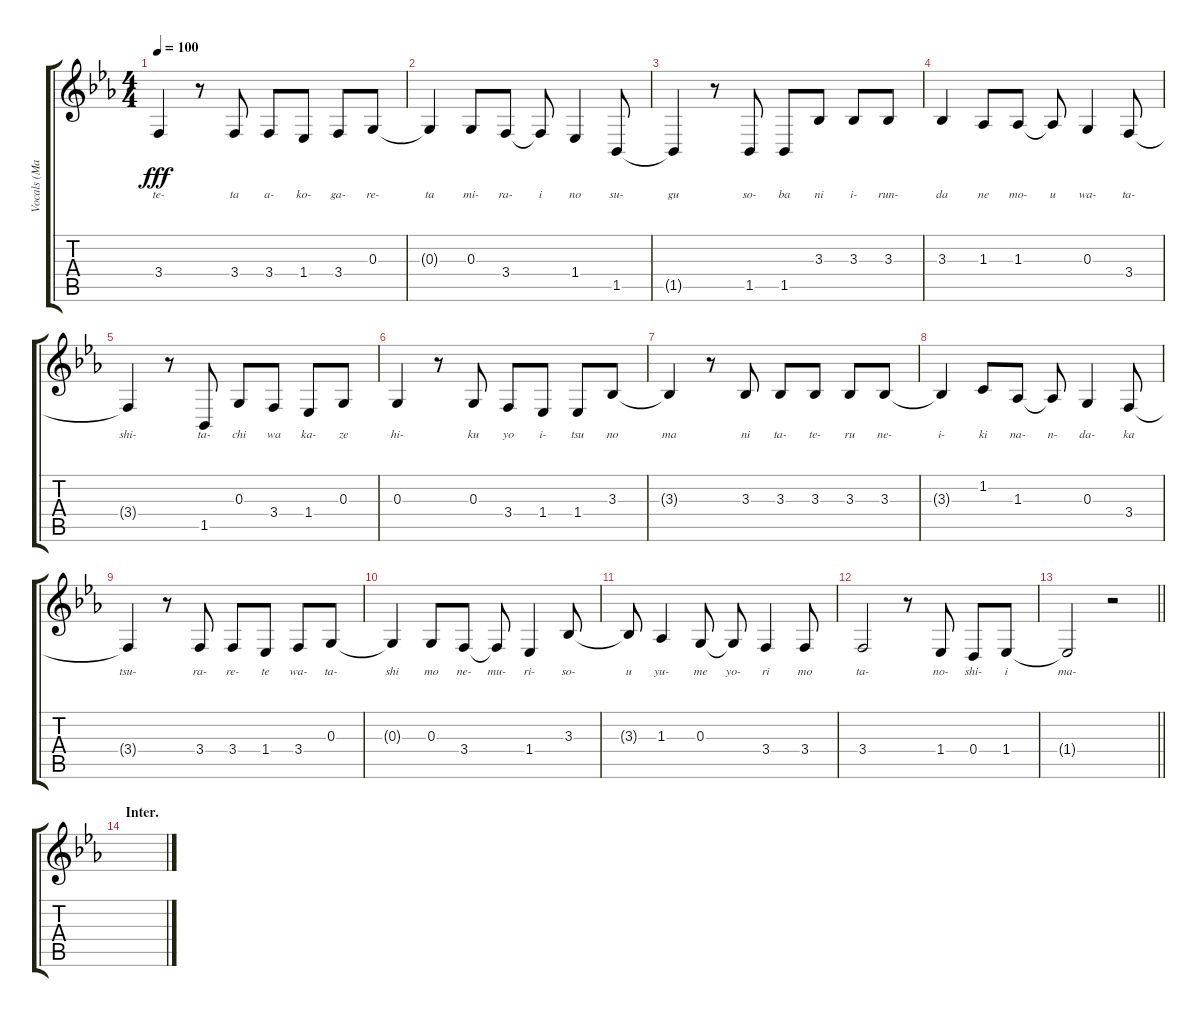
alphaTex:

\track ("Vocals (Manabe Nodoka)" "Vocals (Ma") {instrument altosax}
\staff {score tabs}
\tuning (E4 B3 G3 D3 A2 E2) {hide}
\ts (4 4)
\tempo 100
\clef g2
\ks eb
3.4{t}.4{lyrics (0 "te-") lyrics (1 "") lyrics (2 "") lyrics (3 "") lyrics (4 "") dy fff} r.8 3.4.8{lyrics (0 "ta") lyrics (1 "") lyrics (2 "") lyrics (3 "") lyrics (4 "")} 3.4.8{lyrics (0 "a-") lyrics (1 "") lyrics (2 "") lyrics (3 "") lyrics (4 "")} 1.4.8{lyrics (0 "ko-") lyrics (1 "") lyrics (2 "") lyrics (3 "") lyrics (4 "")} 3.4.8{lyrics (0 "ga-") lyrics (1 "") lyrics (2 "") lyrics (3 "") lyrics (4 "")} 0.3.8{lyrics (0 "re-") lyrics (1 "") lyrics (2 "") lyrics (3 "") lyrics (4 "")} |
0.3{t}.4{lyrics (0 "ta") lyrics (1 "") lyrics (2 "") lyrics (3 "") lyrics (4 "")} 0.3.8{lyrics (0 "mi-") lyrics (1 "") lyrics (2 "") lyrics (3 "") lyrics (4 "")} 3.4.8{lyrics (0 "ra-") lyrics (1 "") lyrics (2 "") lyrics (3 "") lyrics (4 "")} 3.4{t}.8{lyrics (0 "i") lyrics (1 "") lyrics (2 "") lyrics (3 "") lyrics (4 "")} 1.4.4{lyrics (0 "no") lyrics (1 "") lyrics (2 "") lyrics (3 "") lyrics (4 "")} 1.5.8{lyrics (0 "su-") lyrics (1 "") lyrics (2 "") lyrics (3 "") lyrics (4 "")} |
1.5{t}.4{lyrics (0 "gu") lyrics (1 "") lyrics (2 "") lyrics (3 "") lyrics (4 "")} r.8 1.5.8{lyrics (0 "so-") lyrics (1 "") lyrics (2 "") lyrics (3 "") lyrics (4 "")} 1.5.8{lyrics (0 "ba") lyrics (1 "") lyrics (2 "") lyrics (3 "") lyrics (4 "")} 3.3.8{lyrics (0 "ni") lyrics (1 "") lyrics (2 "") lyrics (3 "") lyrics (4 "")} 3.3.8{lyrics (0 "i-") lyrics (1 "") lyrics (2 "") lyrics (3 "") lyrics (4 "")} 3.3.8{lyrics (0 "run-") lyrics (1 "") lyrics (2 "") lyrics (3 "") lyrics (4 "")} |
3.3.4{lyrics (0 "da") lyrics (1 "") lyrics (2 "") lyrics (3 "") lyrics (4 "")} 1.3.8{lyrics (0 "ne") lyrics (1 "") lyrics (2 "") lyrics (3 "") lyrics (4 "")} 1.3.8{lyrics (0 "mo-") lyrics (1 "") lyrics (2 "") lyrics (3 "") lyrics (4 "")} 1.3{t}.8{lyrics (0 "u") lyrics (1 "") lyrics (2 "") lyrics (3 "") lyrics (4 "")} 0.3.4{lyrics (0 "wa-") lyrics (1 "") lyrics (2 "") lyrics (3 "") lyrics (4 "")} 3.4.8{lyrics (0 "ta-") lyrics (1 "") lyrics (2 "") lyrics (3 "") lyrics (4 "")} |
3.4{t}.4{lyrics (0 "shi-") lyrics (1 "") lyrics (2 "") lyrics (3 "") lyrics (4 "")} r.8 1.5.8{lyrics (0 "ta-") lyrics (1 "") lyrics (2 "") lyrics (3 "") lyrics (4 "")} 0.3.8{lyrics (0 "chi") lyrics (1 "") lyrics (2 "") lyrics (3 "") lyrics (4 "")} 3.4.8{lyrics (0 "wa") lyrics (1 "") lyrics (2 "") lyrics (3 "") lyrics (4 "")} 1.4.8{lyrics (0 "ka-") lyrics (1 "") lyrics (2 "") lyrics (3 "") lyrics (4 "")} 0.3.8{lyrics (0 "ze") lyrics (1 "") lyrics (2 "") lyrics (3 "") lyrics (4 "")} |
0.3.4{lyrics (0 "hi-") lyrics (1 "") lyrics (2 "") lyrics (3 "") lyrics (4 "")} r.8 0.3.8{lyrics (0 "ku") lyrics (1 "") lyrics (2 "") lyrics (3 "") lyrics (4 "")} 3.4.8{lyrics (0 "yo") lyrics (1 "") lyrics (2 "") lyrics (3 "") lyrics (4 "")} 1.4.8{lyrics (0 "i-") lyrics (1 "") lyrics (2 "") lyrics (3 "") lyrics (4 "")} 1.4.8{lyrics (0 "tsu") lyrics (1 "") lyrics (2 "") lyrics (3 "") lyrics (4 "")} 3.3.8{lyrics (0 "no") lyrics (1 "") lyrics (2 "") lyrics (3 "") lyrics (4 "")} |
3.3{t}.4{lyrics (0 "ma") lyrics (1 "") lyrics (2 "") lyrics (3 "") lyrics (4 "")} r.8 3.3.8{lyrics (0 "ni") lyrics (1 "") lyrics (2 "") lyrics (3 "") lyrics (4 "")} 3.3.8{lyrics (0 "ta-") lyrics (1 "") lyrics (2 "") lyrics (3 "") lyrics (4 "")} 3.3.8{lyrics (0 "te-") lyrics (1 "") lyrics (2 "") lyrics (3 "") lyrics (4 "")} 3.3.8{lyrics (0 "ru") lyrics (1 "") lyrics (2 "") lyrics (3 "") lyrics (4 "")} 3.3.8{lyrics (0 "ne-") lyrics (1 "") lyrics (2 "") lyrics (3 "") lyrics (4 "")} |
3.3{t}.4{lyrics (0 "i-") lyrics (1 "") lyrics (2 "") lyrics (3 "") lyrics (4 "")} 1.2.8{lyrics (0 "ki") lyrics (1 "") lyrics (2 "") lyrics (3 "") lyrics (4 "")} 1.3.8{lyrics (0 "na-") lyrics (1 "") lyrics (2 "") lyrics (3 "") lyrics (4 "")} 1.3{t}.8{lyrics (0 "n-") lyrics (1 "") lyrics (2 "") lyrics (3 "") lyrics (4 "")} 0.3.4{lyrics (0 "da-") lyrics (1 "") lyrics (2 "") lyrics (3 "") lyrics (4 "")} 3.4.8{lyrics (0 "ka") lyrics (1 "") lyrics (2 "") lyrics (3 "") lyrics (4 "")} |
3.4{t}.4{lyrics (0 "tsu-") lyrics (1 "") lyrics (2 "") lyrics (3 "") lyrics (4 "")} r.8 3.4.8{lyrics (0 "ra-") lyrics (1 "") lyrics (2 "") lyrics (3 "") lyrics (4 "")} 3.4.8{lyrics (0 "re-") lyrics (1 "") lyrics (2 "") lyrics (3 "") lyrics (4 "")} 1.4.8{lyrics (0 "te") lyrics (1 "") lyrics (2 "") lyrics (3 "") lyrics (4 "")} 3.4.8{lyrics (0 "wa-") lyrics (1 "") lyrics (2 "") lyrics (3 "") lyrics (4 "")} 0.3.8{lyrics (0 "ta-") lyrics (1 "") lyrics (2 "") lyrics (3 "") lyrics (4 "")} |
0.3{t}.4{lyrics (0 "shi") lyrics (1 "") lyrics (2 "") lyrics (3 "") lyrics (4 "")} 0.3.8{lyrics (0 "mo") lyrics (1 "") lyrics (2 "") lyrics (3 "") lyrics (4 "")} 3.4.8{lyrics (0 "ne-") lyrics (1 "") lyrics (2 "") lyrics (3 "") lyrics (4 "")} 3.4{t}.8{lyrics (0 "mu-") lyrics (1 "") lyrics (2 "") lyrics (3 "") lyrics (4 "")} 1.4.4{lyrics (0 "ri-") lyrics (1 "") lyrics (2 "") lyrics (3 "") lyrics (4 "")} 3.3.8{lyrics (0 "so-") lyrics (1 "") lyrics (2 "") lyrics (3 "") lyrics (4 "")} |
3.3{t}.8{lyrics (0 "u") lyrics (1 "") lyrics (2 "") lyrics (3 "") lyrics (4 "")} 1.3.4{lyrics (0 "yu-") lyrics (1 "") lyrics (2 "") lyrics (3 "") lyrics (4 "")} 0.3.8{lyrics (0 "me") lyrics (1 "") lyrics (2 "") lyrics (3 "") lyrics (4 "")} 0.3{t}.8{lyrics (0 "yo-") lyrics (1 "") lyrics (2 "") lyrics (3 "") lyrics (4 "")} 3.4.4{lyrics (0 "ri") lyrics (1 "") lyrics (2 "") lyrics (3 "") lyrics (4 "")} 3.4.8{lyrics (0 "mo") lyrics (1 "") lyrics (2 "") lyrics (3 "") lyrics (4 "")} |
3.4.2{lyrics (0 "ta-") lyrics (1 "") lyrics (2 "") lyrics (3 "") lyrics (4 "")} r.8 1.4.8{lyrics (0 "no-") lyrics (1 "") lyrics (2 "") lyrics (3 "") lyrics (4 "")} 0.4.8{lyrics (0 "shi-") lyrics (1 "") lyrics (2 "") lyrics (3 "") lyrics (4 "")} 1.4.8{lyrics (0 "i") lyrics (1 "") lyrics (2 "") lyrics (3 "") lyrics (4 "")} |
\barLineRight lightlight
1.4{t}.2{lyrics (0 "ma-") lyrics (1 "") lyrics (2 "") lyrics (3 "") lyrics (4 "")} r.2 |
\section ("" "Inter.")
